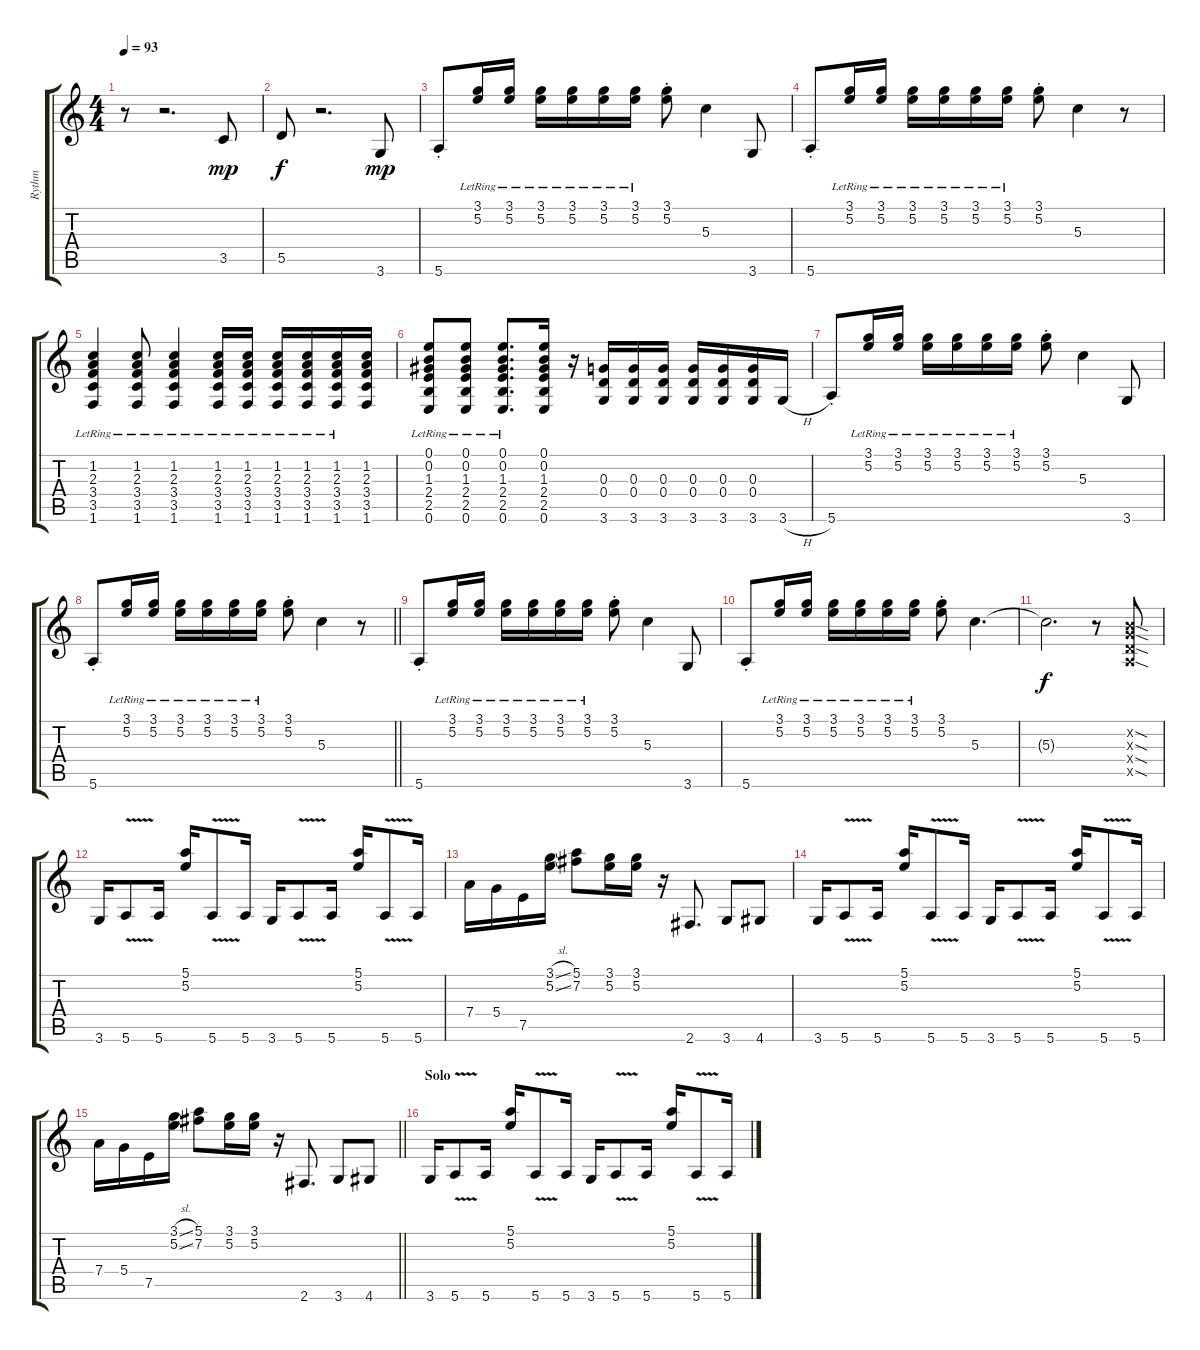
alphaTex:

\track ("Rythm" "Rythm") {instrument distortionguitar}
\staff {score tabs}
\tuning (E4 B3 G3 D3 A2 E2) {hide}
\ts (4 4)
\tempo 93
\clef g2
\ks c
r.8{dy mp} r.2{d} 3.5.8 |
5.5.8{dy f} r.2{d} 3.6.8{dy mp} |
5.6{st}.8 (3.1{lr} 5.2{lr}).16 (3.1{lr} 5.2{lr}).16 (3.1{lr} 5.2{lr}).16 (3.1{lr} 5.2{lr}).16 (3.1{lr} 5.2{lr}).16 (3.1{lr} 5.2{lr}).16 (3.1{st} 5.2{st}).8 5.3.4 3.6.8 |
5.6{st}.8 (3.1{lr} 5.2{lr}).16 (3.1{lr} 5.2{lr}).16 (3.1{lr} 5.2{lr}).16 (3.1{lr} 5.2{lr}).16 (3.1{lr} 5.2{lr}).16 (3.1{lr} 5.2{lr}).16 (3.1{st} 5.2{st}).8 5.3.4 r.8 |
(1.2{lr} 2.3{lr} 3.4{lr} 3.5{lr} 1.6{lr}).4 (1.2{lr} 2.3{lr} 3.4{lr} 3.5{lr} 1.6{lr}).8 (1.2{lr} 2.3{lr} 3.4{lr} 3.5{lr} 1.6{lr}).4 (1.2{lr} 2.3{lr} 3.4{lr} 3.5{lr} 1.6{lr}).16 (1.2{lr} 2.3{lr} 3.4{lr} 3.5{lr} 1.6{lr}).16 (1.2{lr} 2.3{lr} 3.4{lr} 3.5{lr} 1.6{lr}).16 (1.2{lr} 2.3{lr} 3.4{lr} 3.5{lr} 1.6{lr}).16 (1.2{lr} 2.3{lr} 3.4{lr} 3.5{lr} 1.6{lr}).16 (1.2 2.3 3.4 3.5 1.6).16 |
(0.1{lr} 0.2{lr} 1.3{lr} 2.4{lr} 2.5{lr} 0.6{lr}).8 (0.1{lr} 0.2{lr} 1.3{lr} 2.4{lr} 2.5{lr} 0.6{lr}).8 (0.1{lr} 0.2{lr} 1.3{lr} 2.4{lr} 2.5{lr} 0.6{lr}).8{d} (0.1 0.2 1.3 2.4 2.5 0.6).16 r.16 (0.3 0.4 3.6).16 (0.3 0.4 3.6).16 (0.3 0.4 3.6).16 (0.3 0.4 3.6).16 (0.3 0.4 3.6).16 (0.3 0.4 3.6).16 3.6{h}.16 |
5.6{st}.8 (3.1{lr} 5.2{lr}).16 (3.1{lr} 5.2{lr}).16 (3.1{lr} 5.2{lr}).16 (3.1{lr} 5.2{lr}).16 (3.1{lr} 5.2{lr}).16 (3.1{lr} 5.2{lr}).16 (3.1{st} 5.2{st}).8 5.3.4 3.6.8 |
\barLineRight lightlight
5.6{st}.8 (3.1{lr} 5.2{lr}).16 (3.1{lr} 5.2{lr}).16 (3.1{lr} 5.2{lr}).16 (3.1{lr} 5.2{lr}).16 (3.1{lr} 5.2{lr}).16 (3.1{lr} 5.2{lr}).16 (3.1{st} 5.2{st}).8 5.3.4 r.8 |
5.6{st}.8 (3.1{lr} 5.2{lr}).16 (3.1{lr} 5.2{lr}).16 (3.1{lr} 5.2{lr}).16 (3.1{lr} 5.2{lr}).16 (3.1{lr} 5.2{lr}).16 (3.1{lr} 5.2{lr}).16 (3.1{st} 5.2{st}).8 5.3.4 3.6.8 |
5.6{st}.8 (3.1{lr} 5.2{lr}).16 (3.1{lr} 5.2{lr}).16 (3.1{lr} 5.2{lr}).16 (3.1{lr} 5.2{lr}).16 (3.1{lr} 5.2{lr}).16 (3.1{lr} 5.2{lr}).16 (3.1{st} 5.2{st}).8 5.3.4{d} |
5.3{t}.2{d dy f} r.8 (0.2{sod x} 0.3{sod x} 0.4{sod x} 0.5{sod x}).8 |
3.6.16 5.6{v}.8 5.6.16 (5.1 5.2).16 5.6{v}.8 5.6.16 3.6.16 5.6{v}.8 5.6.16 (5.1 5.2).16 5.6{v}.8 5.6.16 |
7.4.16 5.4.16 7.5.16 (3.1{sl} 5.2{sl}).16 (5.1 7.2).8 (3.1 5.2).16 (3.1 5.2).16 r.16 2.6.8{d} 3.6.8 4.6.8 |
3.6.16 5.6{v}.8 5.6.16 (5.1 5.2).16 5.6{v}.8 5.6.16 3.6.16 5.6{v}.8 5.6.16 (5.1 5.2).16 5.6{v}.8 5.6.16 |
\barLineRight lightlight
7.4.16 5.4.16 7.5.16 (3.1{sl} 5.2{sl}).16 (5.1 7.2).8 (3.1 5.2).16 (3.1 5.2).16 r.16 2.6.8{d} 3.6.8 4.6.8 |
\section ("" "Solo")
3.6.16 5.6{v}.8 5.6.16 (5.1 5.2).16 5.6{v}.8 5.6.16 3.6.16 5.6{v}.8 5.6.16 (5.1 5.2).16 5.6{v}.8 5.6.16
